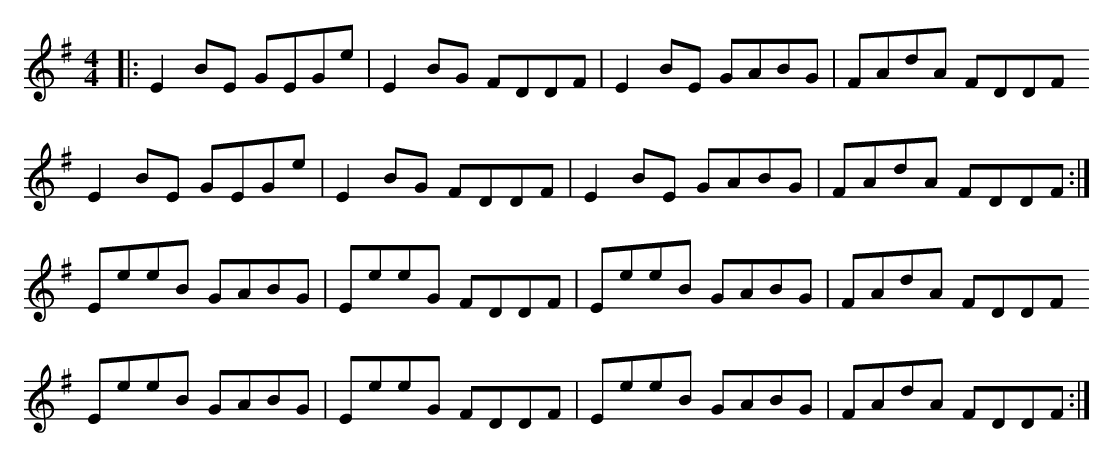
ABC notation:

X:1
M:4/4
K:Emin
|:E2 BE GEGe|E2 BG FDDF|E2 BE GABG|FAdA FDDF
E2 BE GEGe|E2 BG FDDF|E2 BE GABG|FAdA FDDF:|
EeeB GABG|EeeG FDDF|EeeB GABG|FAdA FDDF
EeeB GABG|EeeG FDDF|EeeB GABG|FAdA FDDF:|
